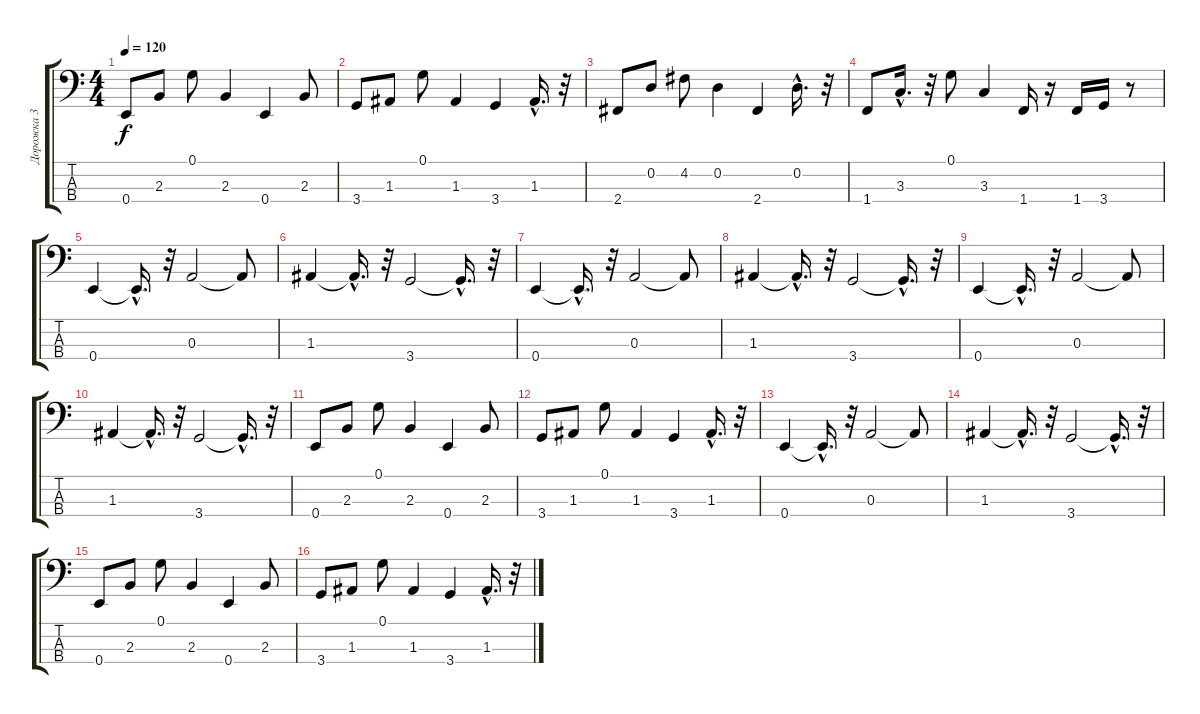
\track ("Дорожка 3" "Дорожка 3") {instrument electricbasspick}
\staff {score tabs}
\tuning (G2 D2 A1 E1) {hide}
\ts (4 4)
\tempo 120
\clef f4
\ks c
0.4.8{dy f} 2.3.8 0.1.8 2.3.4 0.4.4 2.3.8 |
3.4.8 1.3.8 0.1.8 1.3.4 3.4.4 1.3{hac}.16{d} r.32 |
2.4.8 0.2.8 4.2.8 0.2.4 2.4.4 0.2{hac}.16{d} r.32 |
1.4.8 3.3{hac}.16{d} r.32 0.1.8 3.3.4 1.4.16 r.16 1.4.16 3.4.16 r.8 |
0.4.4 0.4{hac t}.16{d} r.32 0.3.2 0.3{t}.8 |
1.3.4 1.3{hac t}.16{d} r.32 3.4.2 3.4{hac t}.16{d} r.32 |
0.4.4 0.4{hac t}.16{d} r.32 0.3.2 0.3{t}.8 |
1.3.4 1.3{hac t}.16{d} r.32 3.4.2 3.4{hac t}.16{d} r.32 |
0.4.4 0.4{hac t}.16{d} r.32 0.3.2 0.3{t}.8 |
1.3.4 1.3{hac t}.16{d} r.32 3.4.2 3.4{hac t}.16{d} r.32 |
0.4.8 2.3.8 0.1.8 2.3.4 0.4.4 2.3.8 |
3.4.8 1.3.8 0.1.8 1.3.4 3.4.4 1.3{hac}.16{d} r.32 |
0.4.4 0.4{hac t}.16{d} r.32 0.3.2 0.3{t}.8 |
1.3.4 1.3{hac t}.16{d} r.32 3.4.2 3.4{hac t}.16{d} r.32 |
0.4.8 2.3.8 0.1.8 2.3.4 0.4.4 2.3.8 |
3.4.8 1.3.8 0.1.8 1.3.4 3.4.4 1.3{hac}.16{d} r.32
